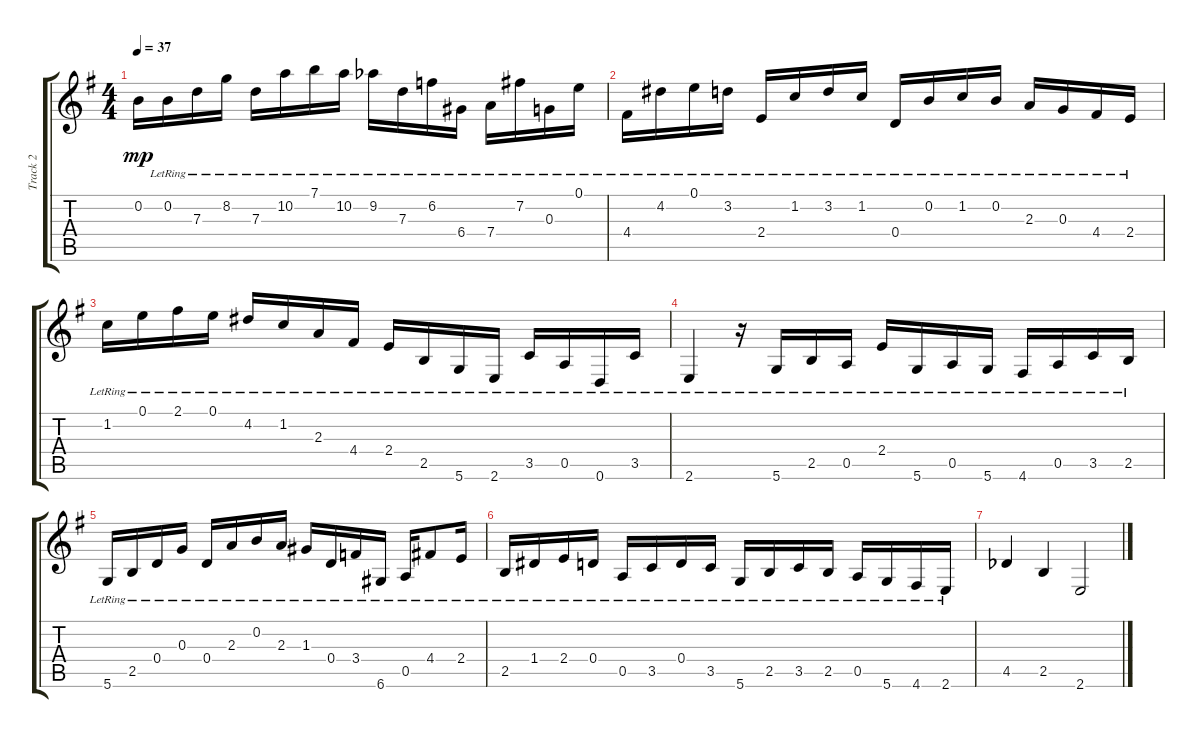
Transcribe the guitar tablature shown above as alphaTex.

\track ("Track 2" "Track 2") {instrument acousticguitarnylon}
\staff {score tabs}
\tuning (E4 B3 G3 D3 A2 D2) {hide}
\ts (4 4)
\tempo 37
\clef g2
\ks eminor
0.2{t}.16{dy mp} 0.2{lr}.16 7.3{lr}.16 8.2{lr}.16 7.3{lr}.16 10.2{lr}.16 7.1{lr}.16 10.2{lr}.16 9.2{lr acc b}.16 7.3{lr}.16 6.2{lr}.16 6.4{lr}.16 7.4{lr}.16 7.2{lr}.16 0.3{lr}.16 0.1{lr}.16 |
4.4{lr}.16 4.2{lr}.16 0.1{lr}.16 3.2{lr}.16 2.4{lr}.16 1.2{lr}.16 3.2{lr}.16 1.2{lr}.16 0.4{lr}.16 0.2{lr}.16 1.2{lr}.16 0.2{lr}.16 2.3{lr}.16 0.3{lr}.16 4.4{lr}.16 2.4{lr}.16 |
1.2{lr}.16 0.1{lr}.16 2.1{lr}.16 0.1{lr}.16 4.2{lr}.16 1.2{lr}.16 2.3{lr}.16 4.4{lr}.16 2.4{lr}.16 2.5{lr}.16 5.6{lr}.16 2.6{lr}.16 3.5{lr}.16 0.5{lr}.16 0.6{lr}.16 3.5{lr}.16 |
2.6{lr}.4 r.16 5.6{lr}.16 2.5{lr}.16 0.5{lr}.16 2.4{lr}.16 5.6{lr}.16 0.5{lr}.16 5.6{lr}.16 4.6{lr}.16 0.5{lr}.16 3.5{lr}.16 2.5{lr}.16 |
5.6{lr}.16 2.5{lr}.16 0.4{lr}.16 0.3{lr}.16 0.4{lr}.16 2.3{lr}.16 0.2{lr}.16 2.3{lr}.16 1.3{lr}.16 0.4{lr}.16 3.4{lr}.16 6.6{lr}.16 0.5{lr}.16 4.4{lr}.8 2.4{lr}.16 |
2.5{lr}.16 1.4{lr}.16 2.4{lr}.16 0.4{lr}.16 0.5{lr}.16 3.5{lr}.16 0.4{lr}.16 3.5{lr}.16 5.6{lr}.16 2.5{lr}.16 3.5{lr}.16 2.5{lr}.16 0.5{lr}.16 5.6{lr}.16 4.6{lr}.16 2.6{lr}.16 |
4.5{acc b}.4 2.5.4 2.6.2
